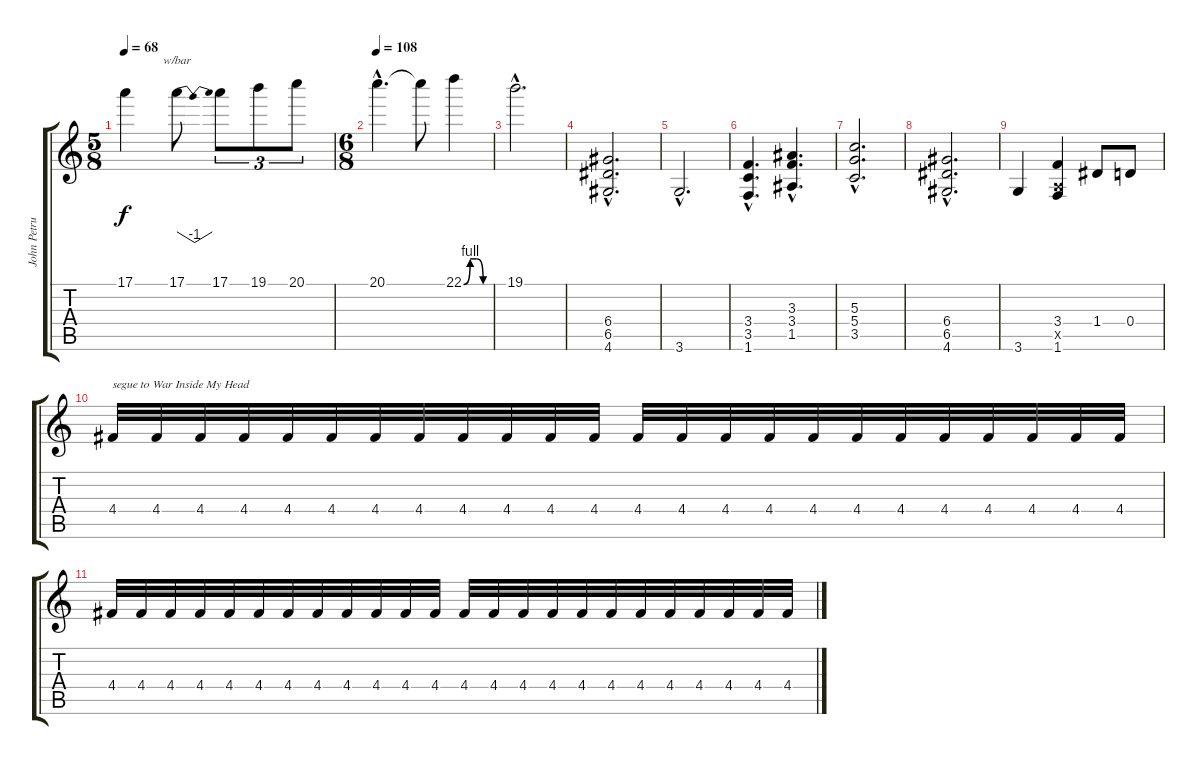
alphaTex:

\track ("John Petrucci" "John Petru") {instrument distortionguitar}
\staff {score tabs}
\tuning (E4 B3 G3 D3 A2 E2) {hide}
\ts (5 8)
\tempo 68
\clef g2
\ks c
17.1.4{dy f} 17.1.8{tbe (dip default 0 0 30 -4 60 0)} 17.1.8{tu (3 2)} 19.1.8{tu (3 2)} 20.1.8{tu (3 2)} |
\ts (6 8)
\tempo 108
20.1{hac}.4{d} 20.1{t}.8 22.1{be (custom 0 0 15 4 30 4 45 0 60 0)}.4 |
19.1{hac}.2{d} |
(6.4{hac} 6.5{hac} 4.6{hac}).2{d} |
3.6{hac}.2{d} |
(3.4{hac} 3.5{hac} 1.6{hac}).4{d} (3.3{hac} 3.4{hac} 1.5{hac}).4{d} |
(5.3{hac} 5.4{hac} 3.5{hac}).2{d} |
(6.4{hac} 6.5{hac} 4.6{hac}).2{d} |
3.6.4 (3.4 0.5{x} 1.6).4 1.4.8 0.4.8 |
4.4.32{txt "segue to War Inside My Head"} 4.4.32 4.4.32 4.4.32 4.4.32 4.4.32 4.4.32 4.4.32 4.4.32 4.4.32 4.4.32 4.4.32 4.4.32 4.4.32 4.4.32 4.4.32 4.4.32 4.4.32 4.4.32 4.4.32 4.4.32 4.4.32 4.4.32 4.4.32 |
4.4.32 4.4.32 4.4.32 4.4.32 4.4.32 4.4.32 4.4.32 4.4.32 4.4.32 4.4.32 4.4.32 4.4.32 4.4.32 4.4.32 4.4.32 4.4.32 4.4.32 4.4.32 4.4.32 4.4.32 4.4.32 4.4.32 4.4.32 4.4.32
